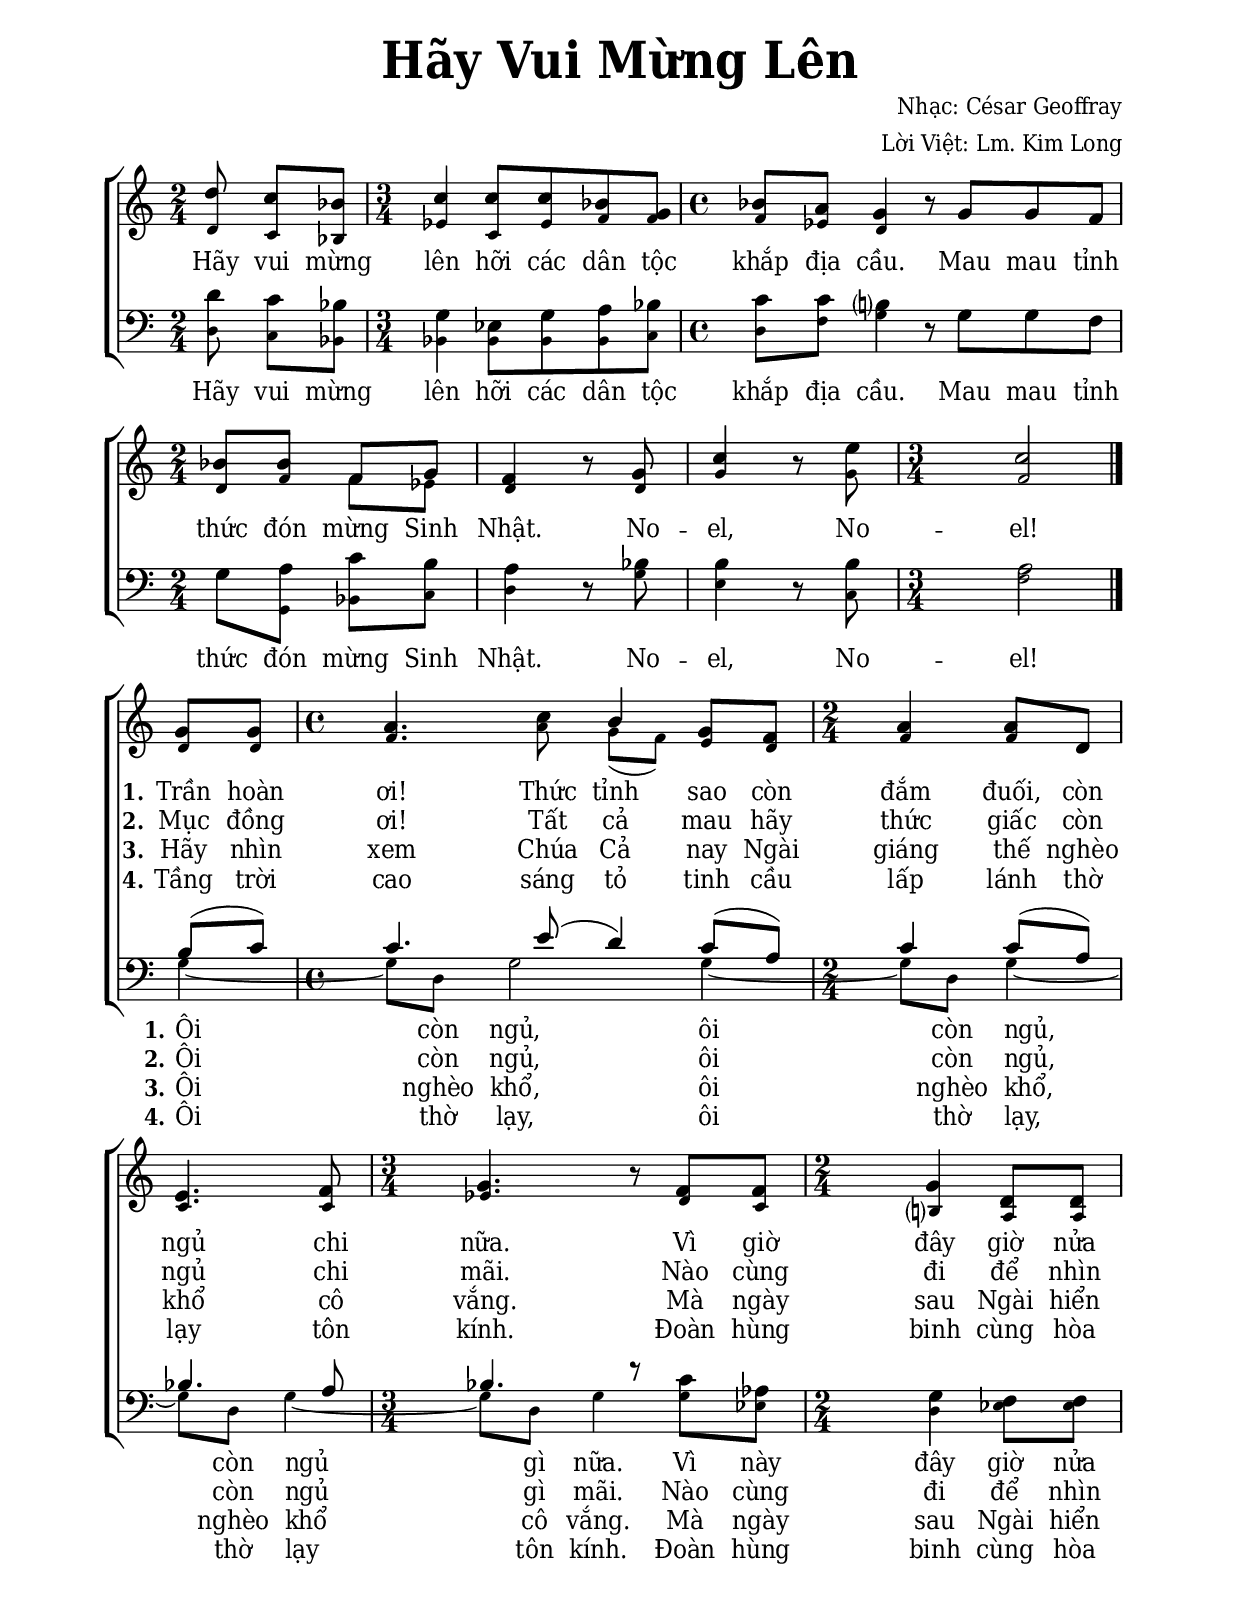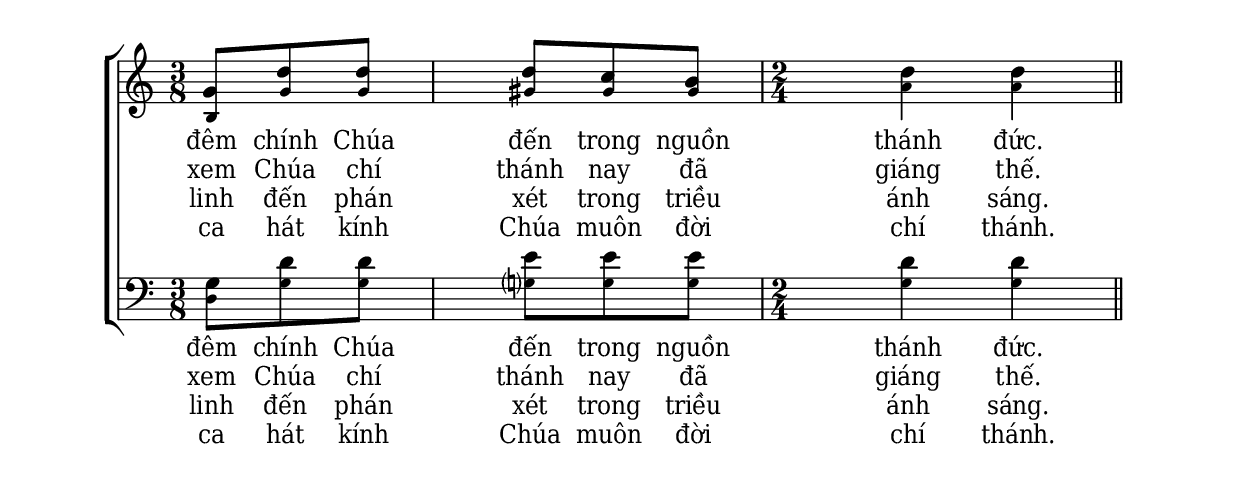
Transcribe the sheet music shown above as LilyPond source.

% Cài đặt chung
\version "2.22.1"
\include "english.ly"

\header {
  title = \markup { \fontsize #3 "Hãy Vui Mừng Lên" }
  composer = "Nhạc: César Geoffray"
  arranger = "Lời Việt: Lm. Kim Long"
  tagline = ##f
}

% Nhạc
nhacPhienKhucSop = \relative c'' {
  \override Staff.TimeSignature.break-visibility = #end-of-line-invisible
  \set Staff.printKeyCancellation = ##f
  \set Staff.explicitKeySignatureVisibility = #end-of-line-invisible
  \autoPageBreaksOff
  \partial 4. d8 c bf |
  \time 3/4
  c4 c8 c bf g |
  \time 4/4
  bf a g4 r8 g g f |
  \time 2/4
  bf bf f g |
  f4 r8 g |
  c4 r8 e |
  \time 3/4 c2 \bar "|." \break
  
  g8 g |
  \time 4/4
  a4. c8 b4 g8 f |
  \time 2/4 a4 a8 d, |
  e4. f8 |
  \time 3/4
  g4. r8 f f |
  \time 2/4 g4 d8 d |
  \pageBreak
  
  \time 3/8
  g d' d |
  d c b |
  \time 2/4
  d4 d \bar "||"
}

nhacPhienKhucAlto = \relative c' {
  \override Staff.TimeSignature.break-visibility = #end-of-line-invisible
  \set Staff.printKeyCancellation = ##f
  \set Staff.explicitKeySignatureVisibility = #end-of-line-invisible
  d8 c bf |
  \time 3/4
  ef4 c8 ef f f |
  \time 4/4 f ef d4 r8 g g f |
  \time 2/4
  d f f [ef] |
  d4 r8 d |
  g4 r8 g |
  \time 3/4
  f2
  d8 d |
  \time 4/4
  f4. a8 g (f) e d |
  \time 2/4
  f4 f8 d |
  c4. c8 |
  \time 3/4
  ef4. r8 d c |
  \time 2/4
  b!?4 a8 a |
  \time 3/8
  b g' g |
  gs gs gs |
  \time 2/4 a4 a
}

nhacPhienKhucTenor = \relative c' {
  \override Staff.TimeSignature.break-visibility = #end-of-line-invisible
  \set Staff.printKeyCancellation = ##f
  \set Staff.explicitKeySignatureVisibility = #end-of-line-invisible
  d8 c bf |
  \time 3/4
  g4 ef8 g a bf |
  \time 4/4
  c c b!?4 r8 g g f |
  \time 2/4
  g a c b |
  a4 r8 bf |
  b4 r8 b |
  \time 3/4
  a2
  b8 (c) |
  \time 4/4
  c4. e8 (d4) c8 (a) |
  \time 2/4
  c4 c8 (a) |
  bf4. a8 |
  \time 3/4
  bf4. r8 c af |
  \time 2/4
  g4 f8 f |
  \time 3/8
  g d' d |
  e e e |
  \time 2/4
  d4 d
}

nhacPhienKhucBas = \relative c {
  \override Staff.TimeSignature.break-visibility = #end-of-line-invisible
  \set Staff.printKeyCancellation = ##f
  \set Staff.explicitKeySignatureVisibility = #end-of-line-invisible
  d8 c bf |
  \time 3/4
  bf4 bf8 bf bf c |
  \time 4/4
  d f g4 r8 g g f |
  \time 2/4
  g g, bf c |
  d4 r8 g |
  e4 r8 c |
  \time 3/4
  f2
  g4 ~ |
  \time 4/4
  g8 d g2 g4 ~ |
  \time 2/4
  g8 d g4 ~ |
  g8 d g4 ~ |
  \time 3/4
  g8 d g4 g8 ef |
  \time 2/4
  d4 ef8 ef |
  \time 3/8
  d g g |
  g!? g g |
  \time 2/4 g4 g
}

% Lời
loiPhienKhucSopMot = \lyricmode {
  Hãy vui mừng lên hỡi các dân tộc khắp địa cầu.
  Mau mau tỉnh thức đón mừng Sinh Nhật.
  No -- el, No -- el!
  \set stanza = "1."
  Trần hoàn ơi! Thức tỉnh sao còn đắm đuối,
  còn ngủ chi nữa.
  Vì giờ đây giờ nửa đêm chính Chúa đến trong nguồn thánh đức.
}

loiPhienKhucSopHai = \lyricmode {
  \repeat unfold 23 { _ }
  \set stanza = "2."
  Mục đồng ơi! Tất cả mau hãy thức giấc còn ngủ chi mãi.
  Nào cùng đi để nhìn xem Chúa chí thánh nay đã giáng thế.
}

loiPhienKhucSopBa = \lyricmode {
  \repeat unfold 23 { _ }
  \set stanza = "3."
  Hãy nhìn xem Chúa Cả nay Ngài giáng thế nghèo khổ cô vắng.
  Mà ngày sau Ngài hiển linh đến phán xét trong triều ánh sáng.
}

loiPhienKhucSopBon = \lyricmode {
  \repeat unfold 23 { _ }
  \set stanza = "4."
  Tầng trời cao sáng tỏ tinh cầu lấp lánh thờ lạy tôn kính.
  Đoàn hùng binh cùng hòa ca hát kính Chúa muôn đời chí thánh.
}

loiPhienKhucBasMot = \lyricmode {
  Hãy vui mừng lên hỡi các dân tộc khắp địa cầu.
  Mau mau tỉnh thức đón mừng Sinh Nhật.
  No -- el, No -- el!
  \set stanza = "1."
  Ôi còn ngủ, ôi còn ngủ, còn ngủ gì nữa.
  Vì này đây giờ nửa đêm chính Chúa đến trong nguồn thánh đức.
}

loiPhienKhucBasHai = \lyricmode {
  \repeat unfold 23 { _ }
  \set stanza = "2."
  Ôi còn ngủ, ôi còn ngủ, còn ngủ gì mãi.
  Nào cùng đi để nhìn xem Chúa chí thánh nay đã giáng thế.
}

loiPhienKhucBasBa = \lyricmode {
  \repeat unfold 23 { _ }
  \set stanza = "3."
  Ôi nghèo khổ, ôi nghèo khổ, nghèo khổ cô vắng.
  Mà ngày sau Ngài hiển linh đến phán xét trong triều ánh sáng.
}

loiPhienKhucBasBon = \lyricmode {
  \repeat unfold 23 { _ }
  \set stanza = "4."
  Ôi thờ lạy, ôi thờ lạy, thờ lạy tôn kính.
  Đoàn hùng binh cùng hòa ca hát kính Chúa muôn đời chí thánh.
}

% Dàn trang
\paper {
  #(set-paper-size "a4")
  top-margin = 15\mm
  bottom-margin = 20\mm
  left-margin = 20\mm
  right-margin = 20\mm
  indent = #0
  #(define fonts
    (make-pango-font-tree
      "Deja Vu Serif Condensed"
      "Deja Vu Serif Condensed"
      "Deja Vu Serif Condensed"
      (/ 20 20)))
  print-page-number = #f
  %page-count = #1
  %systems-per-page = 4
}

TongNhip = {
  \key c \major \time 2/4
  \set Timing.beamExceptions = #'()
  \set Timing.baseMoment = #(ly:make-moment 1/4)
}

% Đổi kích thước nốt cho bè phụ
notBePhu =
#(define-music-function (font-size music) (number? ly:music?)
   (for-some-music
     (lambda (m)
       (if (music-is-of-type? m 'rhythmic-event)
           (begin
             (set! (ly:music-property m 'tweaks)
                   (cons `(font-size . ,font-size)
                         (ly:music-property m 'tweaks)))
             #t)
           #f))
     music)
   music)

\score {
  \new ChoirStaff <<
    \new Staff \with {
        \consists "Merge_rests_engraver"
        printPartCombineTexts = ##f
      }
      <<
      \new Voice \TongNhip \partCombine 
        \nhacPhienKhucSop
        \notBePhu -2 { \nhacPhienKhucAlto }
      \new NullVoice = beSop \nhacPhienKhucSop
      \new Lyrics \lyricsto beSop \loiPhienKhucSopMot
      \new Lyrics \lyricsto beSop \loiPhienKhucSopHai
      \new Lyrics \lyricsto beSop \loiPhienKhucSopBa
      \new Lyrics \lyricsto beSop \loiPhienKhucSopBon
      >>
    \new Staff \with {
        \consists "Merge_rests_engraver"
        printPartCombineTexts = ##f
      }
      <<
        \clef "bass"
        \new Voice \TongNhip \partCombine 
        \nhacPhienKhucTenor
        \notBePhu -2 { \nhacPhienKhucBas }
      \new NullVoice = beBas \nhacPhienKhucBas
      \new Lyrics \lyricsto beBas \loiPhienKhucBasMot
      \new Lyrics \lyricsto beBas \loiPhienKhucBasHai
      \new Lyrics \lyricsto beBas \loiPhienKhucBasBa
      \new Lyrics \lyricsto beBas \loiPhienKhucBasBon
    >>
  >>
  \layout {
    \override Lyrics.LyricSpace.minimum-distance = #1.5
    \override Score.BarNumber.break-visibility = ##(#f #f #f)
    \override Score.SpacingSpanner.uniform-stretching = ##t
  }
}
